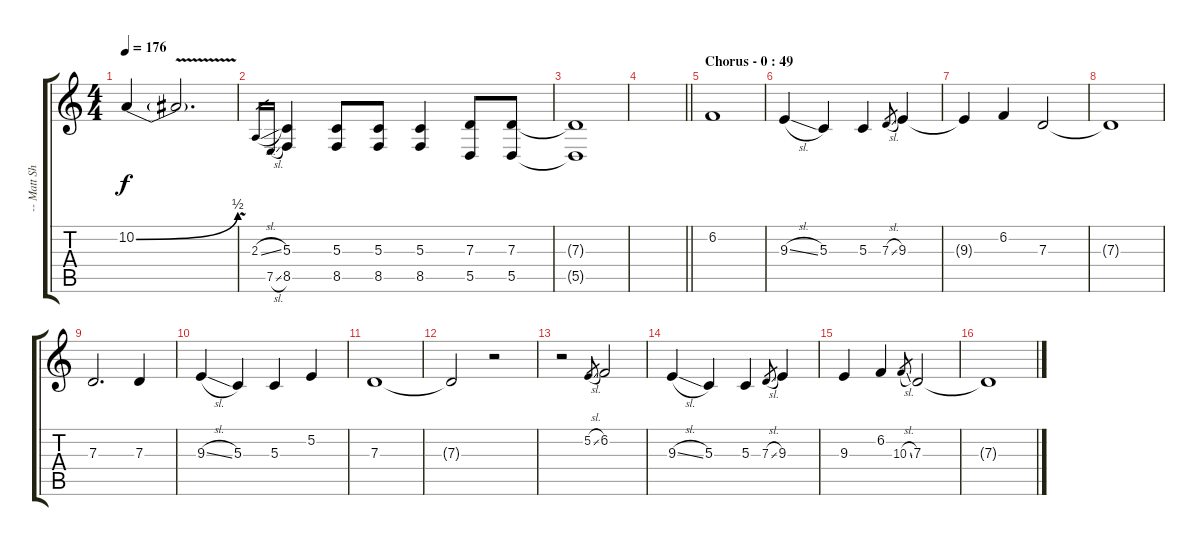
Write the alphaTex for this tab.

\track ("-- Matt Shadows - Vocals" "-- Matt Sh") {instrument oboe}
\staff {score tabs}
\tuning (E4 B3 G3 D3 A2 D2) {hide}
\ts (4 4)
\tempo 176
\clef g2
\ks c
10.2{be (bend 0 0 60 2)}.4{dy f} 10.2{v t}.2{d} |
2.3{sl}.16{gr} 7.5{sl}.16{gr} (5.3 8.5).4 (5.3 8.5).8 (5.3 8.5).8 (5.3 8.5).4 (7.3 5.5).8 (7.3 5.5).8 |
(7.3{t} 5.5{t}).1 |
\barLineRight lightlight
|
\section ("" "Chorus - 0 : 49")
6.2.1 |
9.3{sl}.4 5.3.4 5.3.4 7.3{sl}.8{gr} 9.3.4 |
9.3{t}.4 6.2.4 7.3.2 |
7.3{t}.1 |
7.3.2{d} 7.3.4 |
9.3{sl}.4 5.3.4 5.3.4 5.2.4 |
7.3.1 |
7.3{t}.2 r.2 |
r.2 5.2{sl}.8{gr} 6.2.2 |
9.3{sl}.4 5.3.4 5.3.4 7.3{sl}.8{gr} 9.3.4 |
9.3.4 6.2.4 10.3{sl}.8{gr} 7.3.2 |
7.3{t}.1
